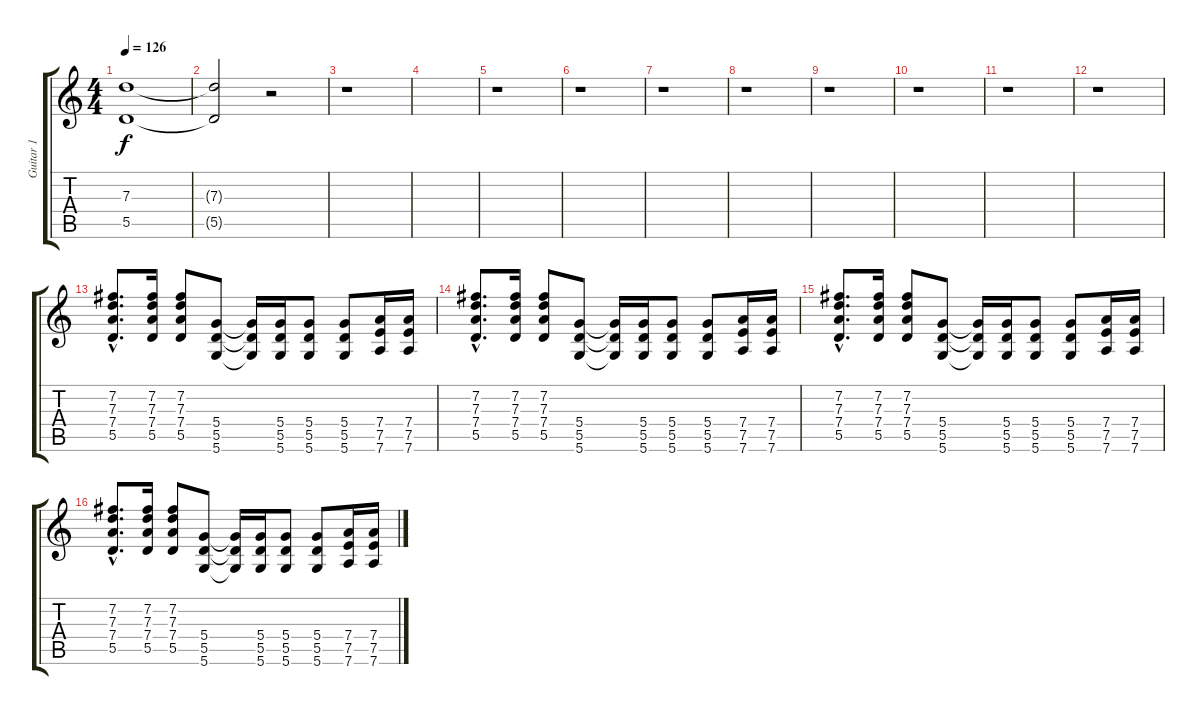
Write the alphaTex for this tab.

\track ("Guitar 1" "Guitar 1") {instrument distortionguitar}
\staff {score tabs}
\tuning (E4 B3 G3 D3 A2 D2) {hide}
\ts (4 4)
\tempo 126
\clef g2
\ks c
(7.3{t} 5.5{t}).1{dy f} |
(7.3{t} 5.5{t}).2 r.2 |
r.1 |
|
r.1 |
r.1 |
r.1 |
r.1 |
r.1 |
r.1 |
r.1 |
r.1 |
(7.2{hac} 7.3{hac} 7.4{hac} 5.5{hac}).8{d} (7.2 7.3 7.4 5.5).16 (7.2 7.3 7.4 5.5).8 (5.4 5.5 5.6).8 (5.4{t} 5.5{t} 5.6{t}).16 (5.4 5.5 5.6).16 (5.4 5.5 5.6).8 (5.4 5.5 5.6).8 (7.4 7.5 7.6).16 (7.4 7.5 7.6).16 |
(7.2{hac} 7.3{hac} 7.4{hac} 5.5{hac}).8{d} (7.2 7.3 7.4 5.5).16 (7.2 7.3 7.4 5.5).8 (5.4 5.5 5.6).8 (5.4{t} 5.5{t} 5.6{t}).16 (5.4 5.5 5.6).16 (5.4 5.5 5.6).8 (5.4 5.5 5.6).8 (7.4 7.5 7.6).16 (7.4 7.5 7.6).16 |
(7.2{hac} 7.3{hac} 7.4{hac} 5.5{hac}).8{d} (7.2 7.3 7.4 5.5).16 (7.2 7.3 7.4 5.5).8 (5.4 5.5 5.6).8 (5.4{t} 5.5{t} 5.6{t}).16 (5.4 5.5 5.6).16 (5.4 5.5 5.6).8 (5.4 5.5 5.6).8 (7.4 7.5 7.6).16 (7.4 7.5 7.6).16 |
(7.2{hac} 7.3{hac} 7.4{hac} 5.5{hac}).8{d} (7.2 7.3 7.4 5.5).16 (7.2 7.3 7.4 5.5).8 (5.4 5.5 5.6).8 (5.4{t} 5.5{t} 5.6{t}).16 (5.4 5.5 5.6).16 (5.4 5.5 5.6).8 (5.4 5.5 5.6).8 (7.4 7.5 7.6).16 (7.4 7.5 7.6).16
